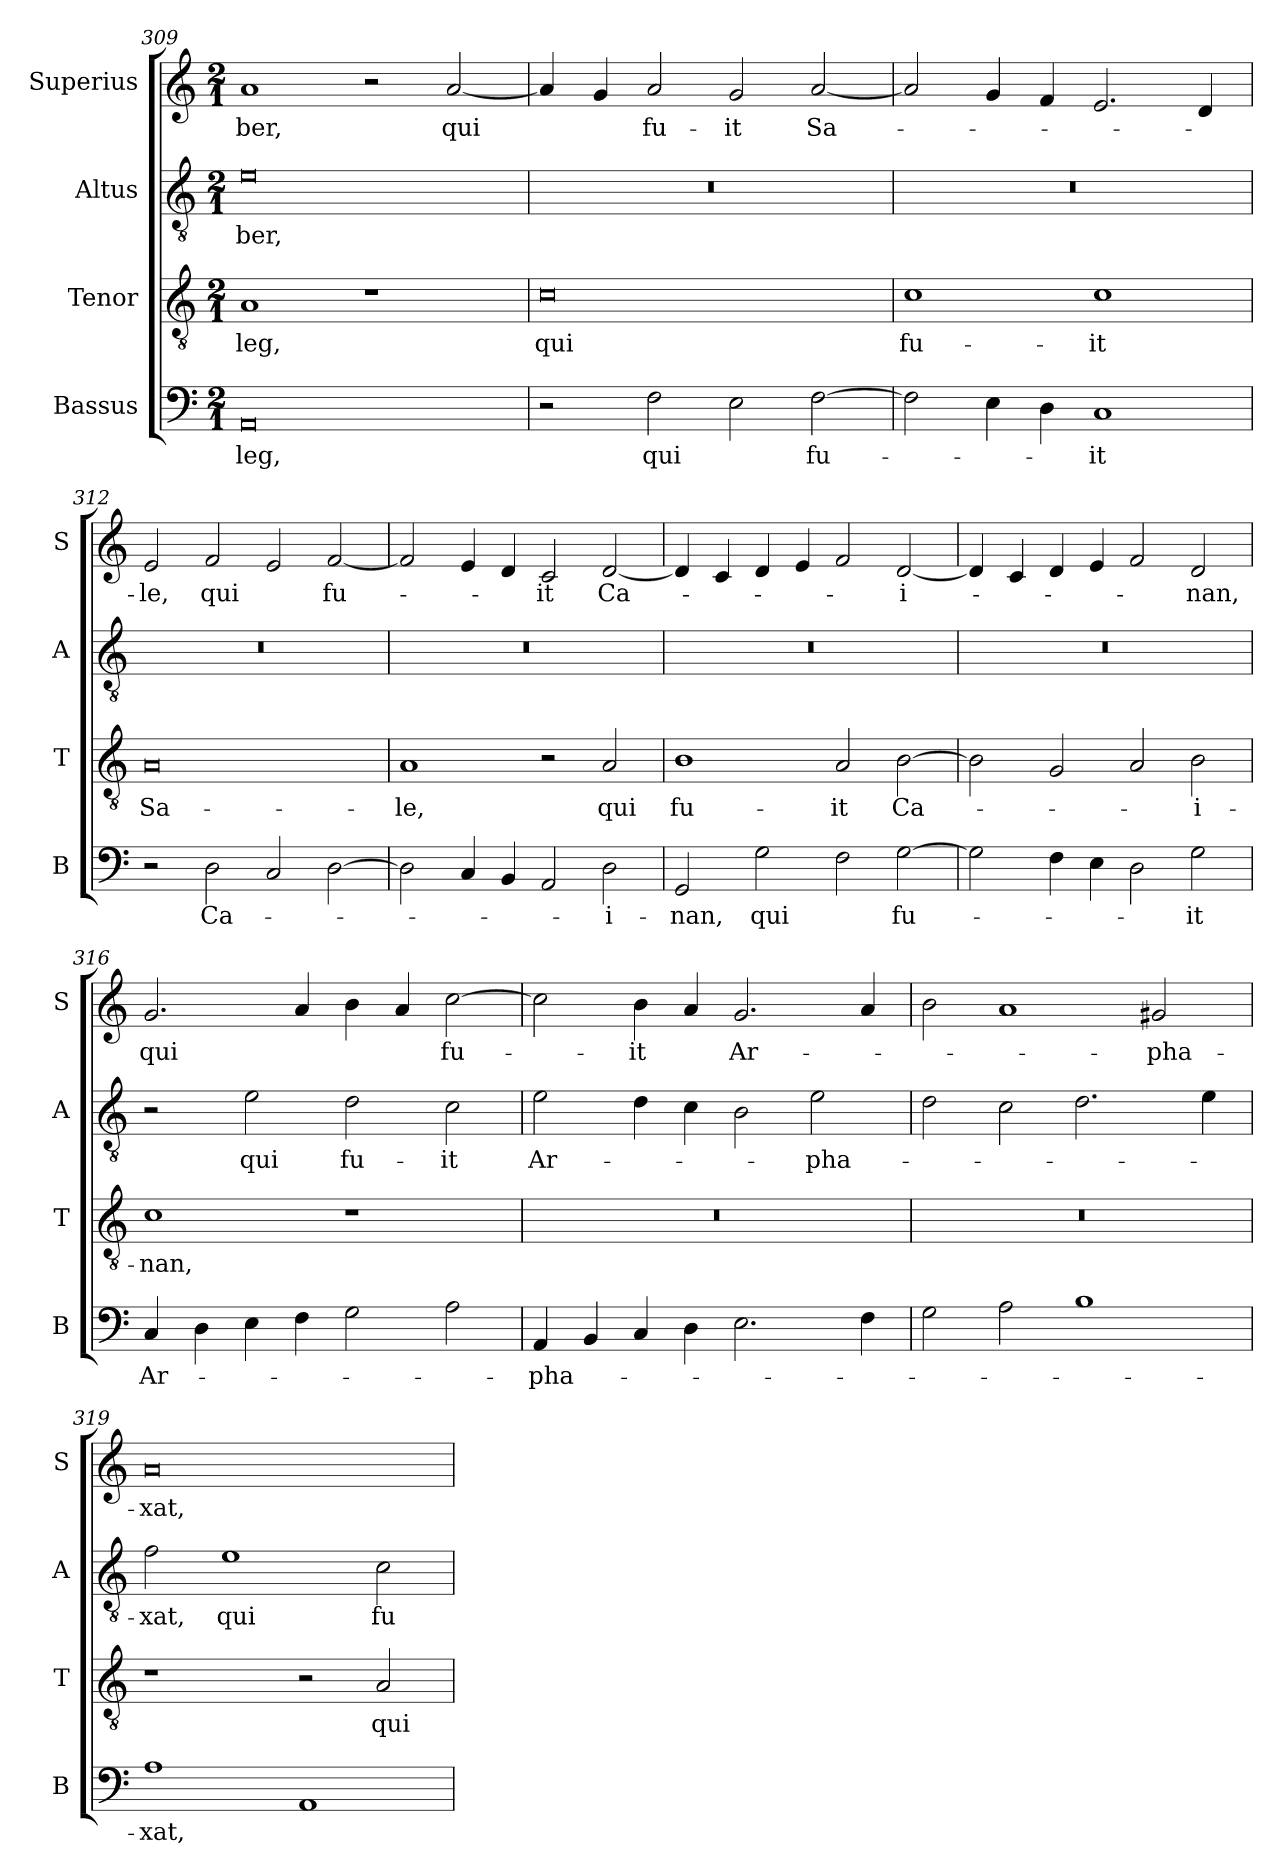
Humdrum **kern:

**kern	**text	**kern	**text	**kern	**text	**kern	**text
*part4	*part4	*part3	*part3	*part2	*part2	*part1	*part1
*staff4	*staff4	*staff3	*staff3	*staff2	*staff2	*staff1	*staff1
*I"Bassus	*	*I"Tenor	*	*I"Altus	*	*I"Superius	*
*I'B	*	*I'T	*	*I'A	*	*I'S	*
*clefF4	*	*clefGv2	*	*clefGv2	*	*clefG2	*
*k[]	*	*k[]	*	*k[]	*	*k[]	*
*M2/1	*	*M2/1	*	*M2/1	*	*M2/1	*
=309	=309	=309	=309	=309	=309	=309	=309
0AA	-leg,	1A	-leg,	0e	-ber,	1a	-ber,
.	.	1r	.	.	.	2r	.
.	.	.	.	.	.	[2a/	qui
=310	=310	=310	=310	=310	=310	=310	=310
2r	.	0c	qui	0r	.	4a/]	.
.	.	.	.	.	.	4g/	.
2F\	qui	.	.	.	.	2a/	fu-
2E\	.	.	.	.	.	2g/	-it
[2F\	fu-	.	.	.	.	[2a/	Sa-
=311	=311	=311	=311	=311	=311	=311	=311
2F\]	.	1c	fu-	0r	.	2a/]	.
4E\	.	.	.	.	.	4g/	.
4D\	.	.	.	.	.	4f/	.
1C	-it	1c	-it	.	.	2.e/	.
.	.	.	.	.	.	4d/	.
=312	=312	=312	=312	=312	=312	=312	=312
2r	.	0A	Sa-	0r	.	2e/	-le,
2D\	Ca-	.	.	.	.	2f/	qui
2C/	.	.	.	.	.	2e/	.
[2D\	.	.	.	.	.	[2f/	fu-
=313	=313	=313	=313	=313	=313	=313	=313
2D\]	.	1A	-le,	0r	.	2f/]	.
4C/	.	.	.	.	.	4e/	.
4BB/	.	.	.	.	.	4d/	.
2AA/	.	2r	.	.	.	2c/	-it
2D\	-i-	2A/	qui	.	.	[2d/	Ca-
=314	=314	=314	=314	=314	=314	=314	=314
2GG/	-nan,	1B	fu-	0r	.	4d/]	.
.	.	.	.	.	.	4c/	.
2G\	qui	.	.	.	.	4d/	.
.	.	.	.	.	.	4e/	.
2F\	.	2A/	-it	.	.	2f/	.
[2G\	fu-	[2B\	Ca-	.	.	[2d/	-i-
=315	=315	=315	=315	=315	=315	=315	=315
2G\]	.	2B\]	.	0r	.	4d/]	.
.	.	.	.	.	.	4c/	.
4F\	.	2G/	.	.	.	4d/	.
4E\	.	.	.	.	.	4e/	.
2D\	.	2A/	.	.	.	2f/	.
2G\	-it	2B\	-i-	.	.	2d/	-nan,
=316	=316	=316	=316	=316	=316	=316	=316
4C/	Ar-	1c	-nan,	2r	.	2.g/	qui
4D\	.	.	.	.	.	.	.
4E\	.	.	.	2e\	qui	.	.
4F\	.	.	.	.	.	4a/	.
2G\	.	1r	.	2d\	fu-	4b\	.
.	.	.	.	.	.	4a/	.
2A\	.	.	.	2c\	-it	[2cc\	fu-
=317	=317	=317	=317	=317	=317	=317	=317
4AA/	-pha-	0r	.	2e\	Ar-	2cc\]	.
4BB/	.	.	.	.	.	.	.
4C/	.	.	.	4d\	.	4b\	-it
4D\	.	.	.	4c\	.	4a/	.
2.E\	.	.	.	2B\	.	2.g/	Ar-
.	.	.	.	2e\	-pha-	.	.
4F\	.	.	.	.	.	4a/	.
=318	=318	=318	=318	=318	=318	=318	=318
2G\	.	0r	.	2d\	.	2b\	.
2A\	.	.	.	2c\	.	1a	.
1B	.	.	.	2.d\	.	.	.
.	.	.	.	.	.	2g#X/	-pha-
.	.	.	.	4e\	.	.	.
=319	=319	=319	=319	=319	=319	=319	=319
1A	-xat,	1r	.	2f\	-xat,	0a	-xat,
.	.	.	.	1e	qui	.	.
1AA	.	2r	.	.	.	.	.
.	.	2A/	qui	2c\	fu-	.	.
=	=	=	=	=	=	=	=
*-	*-	*-	*-	*-	*-	*-	*-
